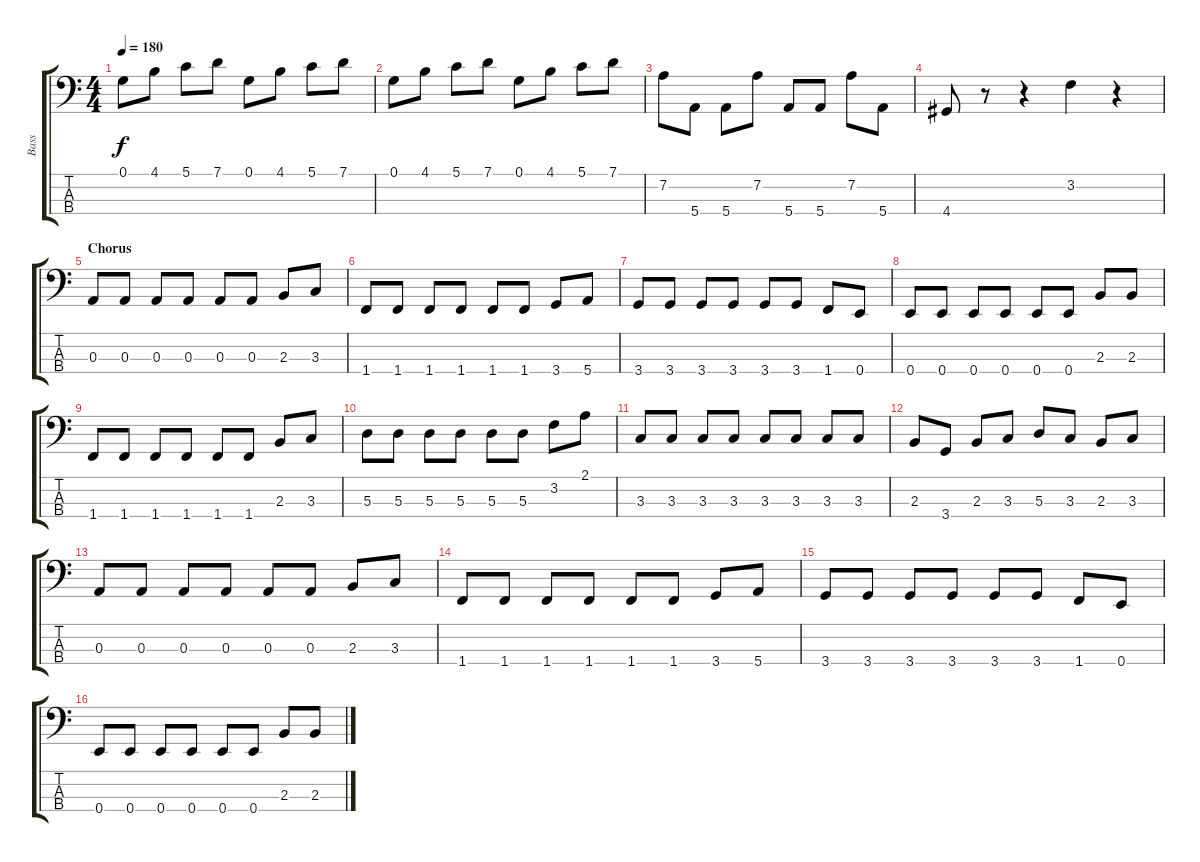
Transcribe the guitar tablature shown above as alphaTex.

\track ("Bass" "Bass") {instrument electricbasspick}
\staff {score tabs}
\tuning (G2 D2 A1 E1) {hide}
\ts (4 4)
\tempo 180
\clef f4
\ks c
0.1.8{dy f} 4.1.8 5.1.8 7.1.8 0.1.8 4.1.8 5.1.8 7.1.8 |
0.1.8 4.1.8 5.1.8 7.1.8 0.1.8 4.1.8 5.1.8 7.1.8 |
7.2.8 5.4.8 5.4.8 7.2.8 5.4.8 5.4.8 7.2.8 5.4.8 |
4.4.8 r.8 r.4 3.2.4 r.4 |
\section ("" "Chorus")
0.3.8 0.3.8 0.3.8 0.3.8 0.3.8 0.3.8 2.3.8 3.3.8 |
1.4.8 1.4.8 1.4.8 1.4.8 1.4.8 1.4.8 3.4.8 5.4.8 |
3.4.8 3.4.8 3.4.8 3.4.8 3.4.8 3.4.8 1.4.8 0.4.8 |
0.4.8 0.4.8 0.4.8 0.4.8 0.4.8 0.4.8 2.3.8 2.3.8 |
1.4.8 1.4.8 1.4.8 1.4.8 1.4.8 1.4.8 2.3.8 3.3.8 |
5.3.8 5.3.8 5.3.8 5.3.8 5.3.8 5.3.8 3.2.8 2.1.8 |
3.3.8 3.3.8 3.3.8 3.3.8 3.3.8 3.3.8 3.3.8 3.3.8 |
2.3.8 3.4.8 2.3.8 3.3.8 5.3.8 3.3.8 2.3.8 3.3.8 |
0.3.8 0.3.8 0.3.8 0.3.8 0.3.8 0.3.8 2.3.8 3.3.8 |
1.4.8 1.4.8 1.4.8 1.4.8 1.4.8 1.4.8 3.4.8 5.4.8 |
3.4.8 3.4.8 3.4.8 3.4.8 3.4.8 3.4.8 1.4.8 0.4.8 |
0.4.8 0.4.8 0.4.8 0.4.8 0.4.8 0.4.8 2.3.8 2.3.8
